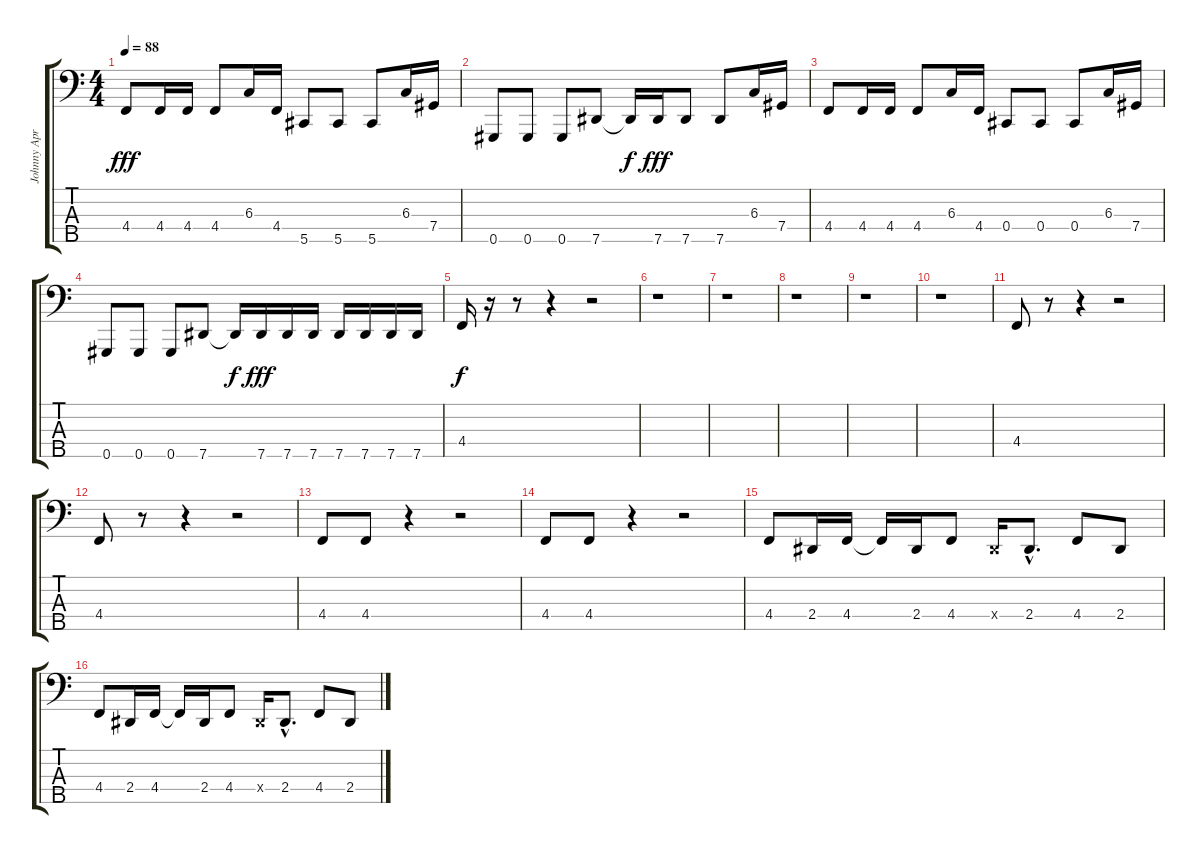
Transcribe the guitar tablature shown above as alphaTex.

\track ("Johnny April" "Johnny Apr") {instrument electricbassfinger}
\staff {score tabs}
\tuning (E2 B1 Gb1 Db1 Ab0) {hide}
\ts (4 4)
\tempo 88
\clef f4
\ks c
4.4.8{dy fff} 4.4.16 4.4.16 4.4.8 6.3.16 4.4.16 5.5.8 5.5.8 5.5.8 6.3.16 7.4.16 |
0.5.8 0.5.8 0.5.8 7.5.8 7.5{t}.16{dy f} 7.5.16{dy fff} 7.5.8 7.5.8 6.3.16 7.4.16 |
4.4.8 4.4.16 4.4.16 4.4.8 6.3.16 4.4.16 0.4.8 0.4.8 0.4.8 6.3.16 7.4.16 |
0.5.8 0.5.8 0.5.8 7.5.8 7.5{t}.16{dy f} 7.5.16{dy fff} 7.5.16 7.5.16 7.5.16 7.5.16 7.5.16 7.5.16 |
4.4.16{dy f} r.16 r.8 r.4 r.2 |
r.1 |
r.1 |
r.1 |
r.1 |
r.1 |
4.4.8 r.8 r.4 r.2 |
4.4.8 r.8 r.4 r.2 |
4.4.8 4.4.8 r.4 r.2 |
4.4.8 4.4.8 r.4 r.2 |
4.4.8 2.4.16 4.4.16 4.4{t}.16 2.4.16 4.4.8 2.4{x}.16 2.4{hac}.8{d} 4.4.8 2.4.8 |
4.4.8 2.4.16 4.4.16 4.4{t}.16 2.4.16 4.4.8 2.4{x}.16 2.4{hac}.8{d} 4.4.8 2.4.8
